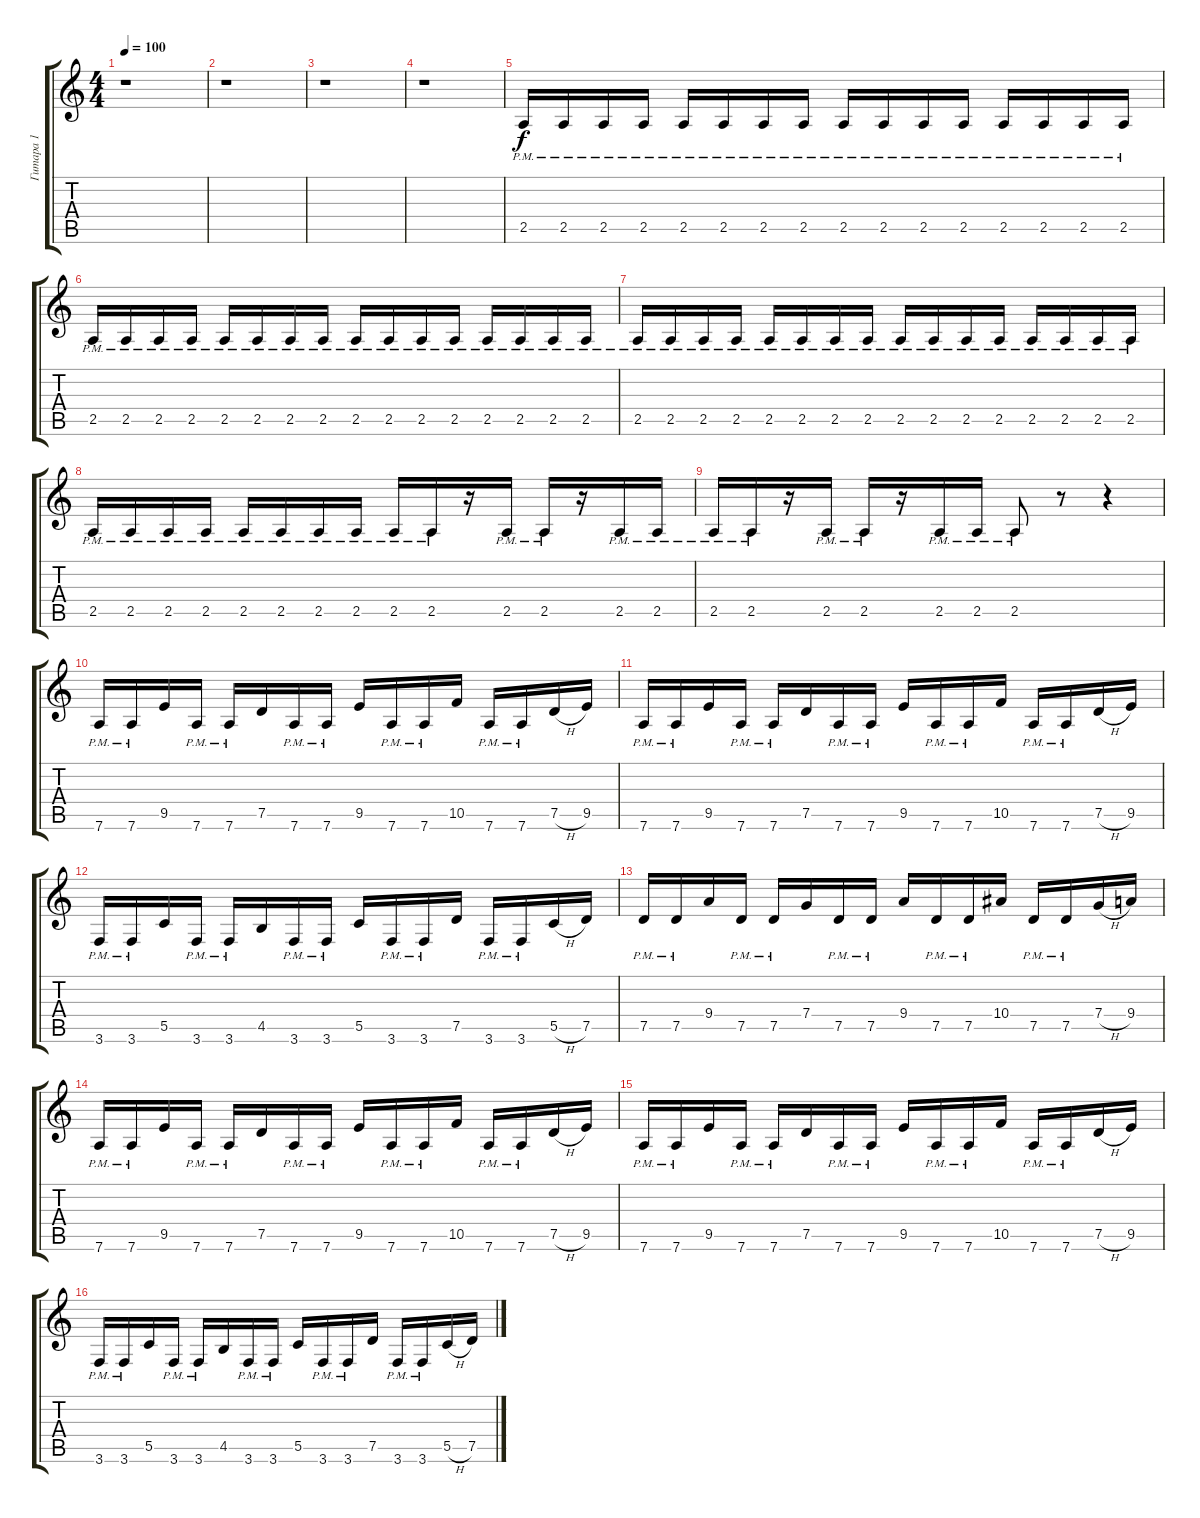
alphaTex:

\track ("Гитара 1" "Гитара 1") {instrument overdrivenguitar}
\staff {score tabs}
\tuning (D4 A3 F3 C3 G2 D2) {hide}
\ts (4 4)
\tempo 100
\clef g2
\ks c
r.1{dy f} |
r.1 |
r.1 |
r.1 |
2.5{pm}.16 2.5{pm}.16 2.5{pm}.16 2.5{pm}.16 2.5{pm}.16 2.5{pm}.16 2.5{pm}.16 2.5{pm}.16 2.5{pm}.16 2.5{pm}.16 2.5{pm}.16 2.5{pm}.16 2.5{pm}.16 2.5{pm}.16 2.5{pm}.16 2.5{pm}.16 |
2.5{pm}.16 2.5{pm}.16 2.5{pm}.16 2.5{pm}.16 2.5{pm}.16 2.5{pm}.16 2.5{pm}.16 2.5{pm}.16 2.5{pm}.16 2.5{pm}.16 2.5{pm}.16 2.5{pm}.16 2.5{pm}.16 2.5{pm}.16 2.5{pm}.16 2.5{pm}.16 |
2.5{pm}.16 2.5{pm}.16 2.5{pm}.16 2.5{pm}.16 2.5{pm}.16 2.5{pm}.16 2.5{pm}.16 2.5{pm}.16 2.5{pm}.16 2.5{pm}.16 2.5{pm}.16 2.5{pm}.16 2.5{pm}.16 2.5{pm}.16 2.5{pm}.16 2.5{pm}.16 |
2.5{pm}.16 2.5{pm}.16 2.5{pm}.16 2.5{pm}.16 2.5{pm}.16 2.5{pm}.16 2.5{pm}.16 2.5{pm}.16 2.5{pm}.16 2.5{pm}.16 r.16 2.5{pm}.16 2.5{pm}.16 r.16 2.5{pm}.16 2.5{pm}.16 |
2.5{pm}.16 2.5{pm}.16 r.16 2.5{pm}.16 2.5{pm}.16 r.16 2.5{pm}.16 2.5{pm}.16 2.5{pm}.8 r.8 r.4 |
7.6{pm}.16 7.6{pm}.16 9.5.16 7.6{pm}.16 7.6{pm}.16 7.5.16 7.6{pm}.16 7.6{pm}.16 9.5.16 7.6{pm}.16 7.6{pm}.16 10.5.16 7.6{pm}.16 7.6{pm}.16 7.5{h}.16 9.5.16 |
7.6{pm}.16 7.6{pm}.16 9.5.16 7.6{pm}.16 7.6{pm}.16 7.5.16 7.6{pm}.16 7.6{pm}.16 9.5.16 7.6{pm}.16 7.6{pm}.16 10.5.16 7.6{pm}.16 7.6{pm}.16 7.5{h}.16 9.5.16 |
3.6{pm}.16 3.6{pm}.16 5.5.16 3.6{pm}.16 3.6{pm}.16 4.5.16 3.6{pm}.16 3.6{pm}.16 5.5.16 3.6{pm}.16 3.6{pm}.16 7.5.16 3.6{pm}.16 3.6{pm}.16 5.5{h}.16 7.5.16 |
7.5{pm}.16 7.5{pm}.16 9.4.16 7.5{pm}.16 7.5{pm}.16 7.4.16 7.5{pm}.16 7.5{pm}.16 9.4.16 7.5{pm}.16 7.5{pm}.16 10.4.16 7.5{pm}.16 7.5{pm}.16 7.4{h}.16 9.4.16 |
7.6{pm}.16 7.6{pm}.16 9.5.16 7.6{pm}.16 7.6{pm}.16 7.5.16 7.6{pm}.16 7.6{pm}.16 9.5.16 7.6{pm}.16 7.6{pm}.16 10.5.16 7.6{pm}.16 7.6{pm}.16 7.5{h}.16 9.5.16 |
7.6{pm}.16 7.6{pm}.16 9.5.16 7.6{pm}.16 7.6{pm}.16 7.5.16 7.6{pm}.16 7.6{pm}.16 9.5.16 7.6{pm}.16 7.6{pm}.16 10.5.16 7.6{pm}.16 7.6{pm}.16 7.5{h}.16 9.5.16 |
3.6{pm}.16 3.6{pm}.16 5.5.16 3.6{pm}.16 3.6{pm}.16 4.5.16 3.6{pm}.16 3.6{pm}.16 5.5.16 3.6{pm}.16 3.6{pm}.16 7.5.16 3.6{pm}.16 3.6{pm}.16 5.5{h}.16 7.5.16
